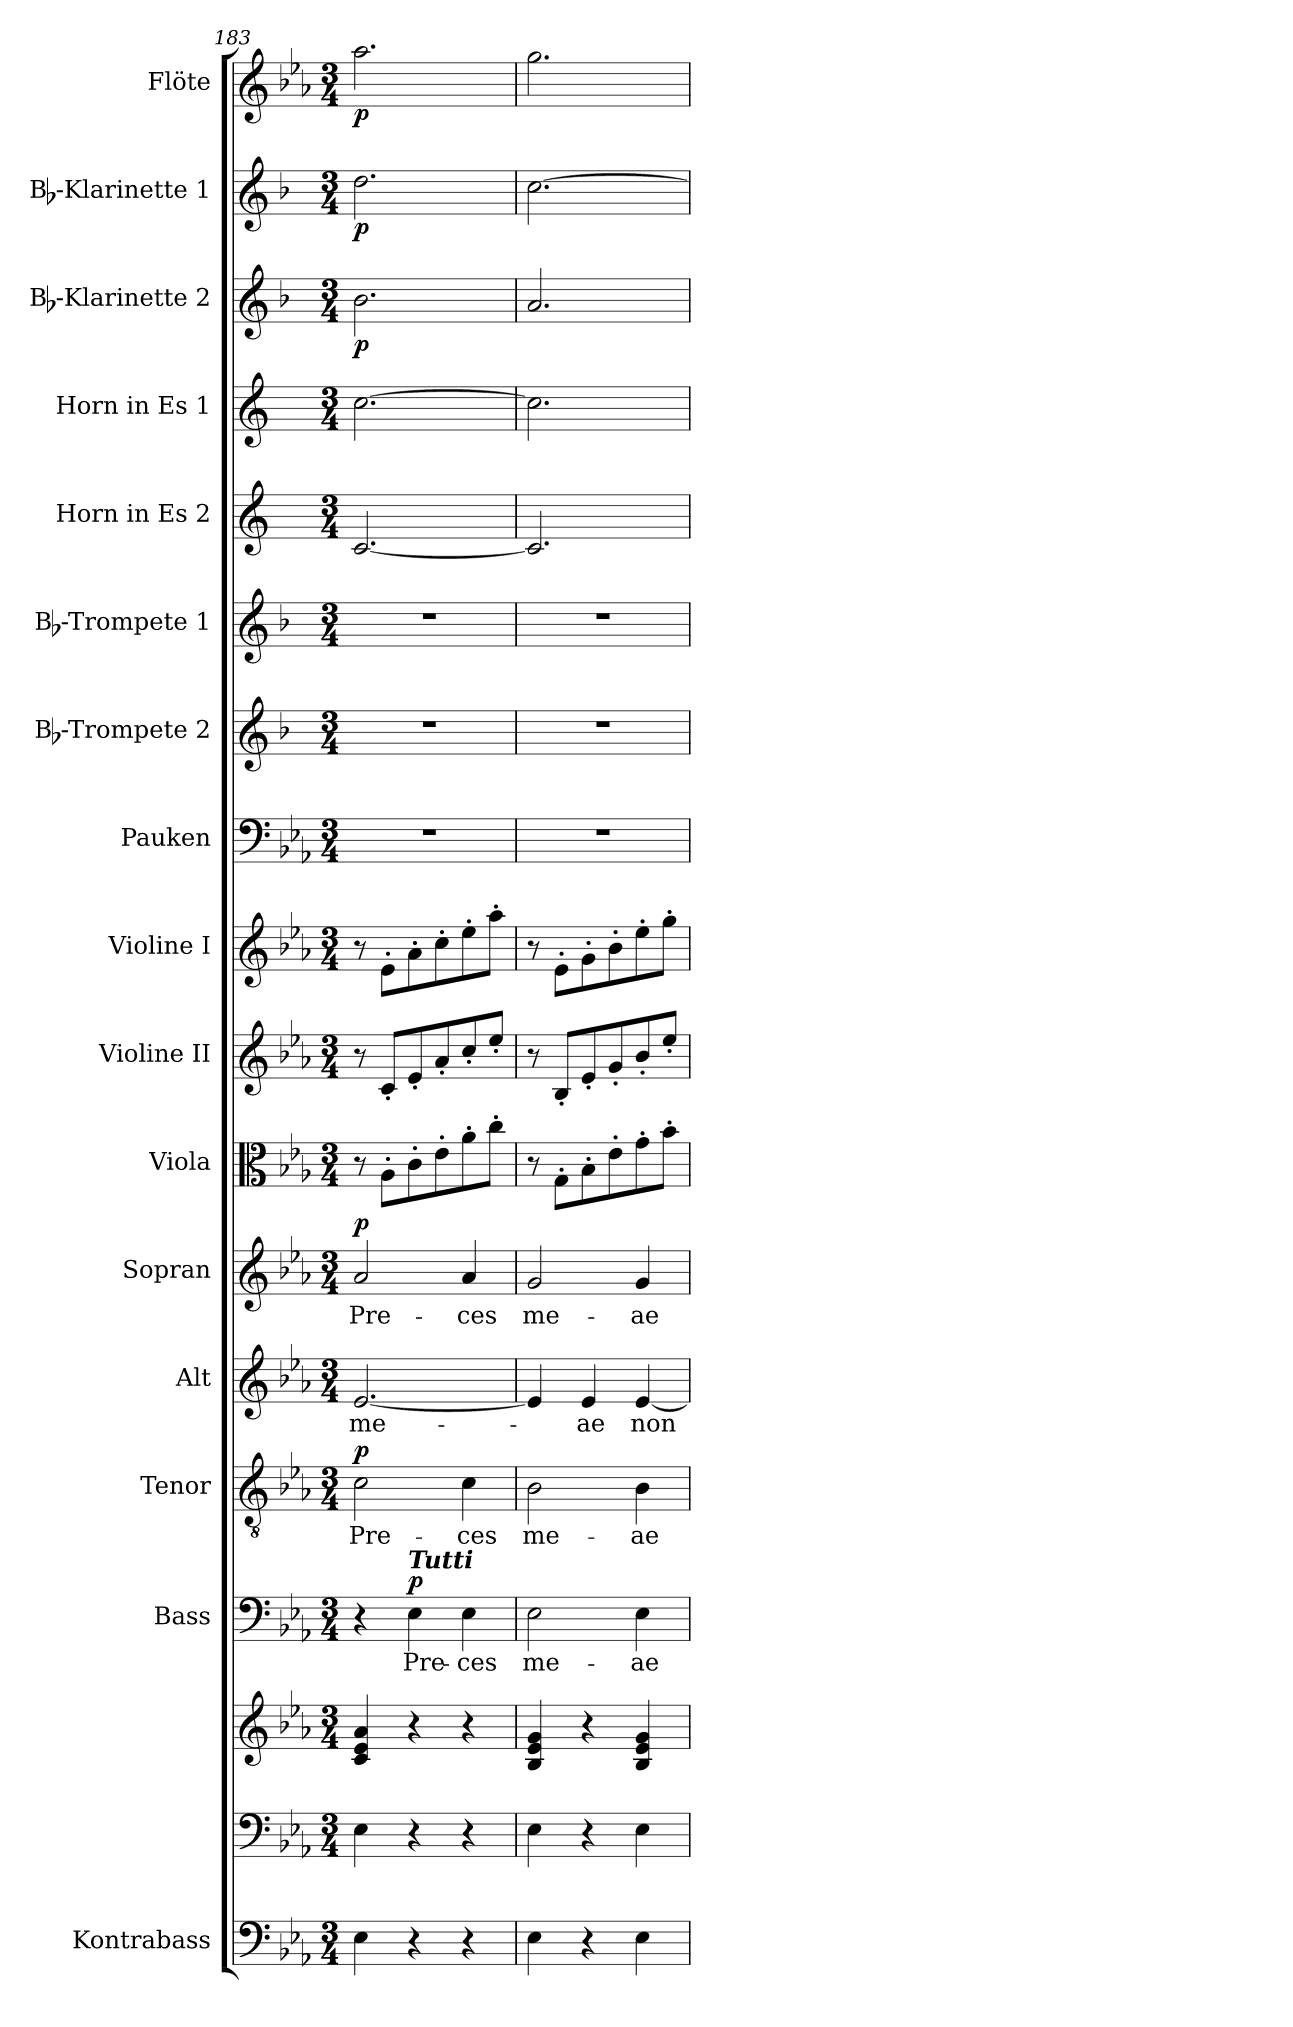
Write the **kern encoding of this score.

**kern	**kern	**kern	**kern	**text	**dynam	**kern	**text	**dynam	**kern	**text	**kern	**text	**dynam	**kern	**kern	**kern	**kern	**kern	**kern	**kern	**kern	**kern	**dynam	**kern	**dynam	**kern	**dynam
*part17	*part16	*part16	*part15	*part15	*part15	*part14	*part14	*part14	*part13	*part13	*part12	*part12	*part12	*part11	*part10	*part9	*part8	*part7	*part6	*part5	*part4	*part3	*part3	*part2	*part2	*part1	*part1
*staff18	*staff17	*staff16	*staff15	*staff15	*staff15	*staff14	*staff14	*staff14	*staff13	*staff13	*staff12	*staff12	*staff12	*staff11	*staff10	*staff9	*staff8	*staff7	*staff6	*staff5	*staff4	*staff3	*staff3	*staff2	*staff2	*staff1	*staff1
*I"Kontrabass	*	*	*I"Bass	*	*	*I"Tenor	*	*	*I"Alt	*	*I"Sopran	*	*	*I"Viola	*I"Violine II	*I"Violine I	*I"Pauken	*I"Bb-Trompete 2	*I"Bb-Trompete 1	*I"Horn in Es 2	*I"Horn in Es 1	*I"Bb-Klarinette 2	*	*I"Bb-Klarinette 1	*	*I"Flöte	*
*I'Kb.	*	*	*I'B.	*	*	*I'T.	*	*	*I'A.	*	*I'S.	*	*	*I'Vla.	*I'Vl. II	*I'Vl. I	*I'Pk.	*I'Bb Trp. 2	*I'Bb Trp. 1	*	*	*I'Bb Kl. 2	*	*I'Bb Kl. 1	*	*I'Fl.	*
!!LO:PB:g=z
*clefF4	*clefF4	*clefG2	*clefF4	*	*	*clefGv2	*	*	*clefG2	*	*clefG2	*	*	*clefC3	*clefG2	*clefG2	*clefF4	*clefG2	*clefG2	*clefG2	*clefG2	*clefG2	*	*clefG2	*	*clefG2	*
*ITrd7c12	*	*	*	*	*	*	*	*	*	*	*	*	*	*	*	*	*	*ITrd1c2	*ITrd1c2	*ITrd5c9	*ITrd5c9	*ITrd1c2	*	*ITrd1c2	*	*	*
*k[b-e-a-]	*k[b-e-a-]	*k[b-e-a-]	*k[b-e-a-]	*	*	*k[b-e-a-]	*	*	*k[b-e-a-]	*	*k[b-e-a-]	*	*	*k[b-e-a-]	*k[b-e-a-]	*k[b-e-a-]	*k[b-e-a-]	*k[b-e-a-]	*k[b-e-a-]	*k[b-e-a-]	*k[b-e-a-]	*k[b-e-a-]	*	*k[b-e-a-]	*	*k[b-e-a-]	*
*E-:	*E-:	*E-:	*E-:	*	*	*E-:	*	*	*E-:	*	*E-:	*	*	*E-:	*E-:	*E-:	*E-:	*E-:	*E-:	*E-:	*E-:	*E-:	*	*E-:	*	*E-:	*
*M3/4	*M3/4	*M3/4	*M3/4	*	*	*M3/4	*	*	*M3/4	*	*M3/4	*	*	*M3/4	*M3/4	*M3/4	*M3/4	*M3/4	*M3/4	*M3/4	*M3/4	*M3/4	*	*M3/4	*	*M3/4	*
=183	=183	=183	=183	=183	=183	=183	=183	=183	=183	=183	=183	=183	=183	=183	=183	=183	=183	=183	=183	=183	=183	=183	=183	=183	=183	=183	=183
!	!	!	!	!	!	!	!LO:LY:b	!LO:DY:a	!	!LO:LY:b	!	!LO:LY:b	!LO:DY:a	!	!	!	!	!	!	!	!	!	!LO:DY:b	!	!LO:DY:b	!	!LO:DY:b
4EE-\	4E-\	4c/ 4e-/ 4a-/	4r	.	.	2c\	Pre-	p	[2.e-/	me-	2a-/	Pre-	p	8r	8r	8r	2.r	2.r	2.r	[2.E-/	[2.e-\	2.a-\	p	2.cc\	p	2.aa-\	p
.	.	.	.	.	.	.	.	.	.	.	.	.	.	8A-'>\L	8c'</L	8e-'>\L	.	.	.	.	.	.	.	.	.	.	.
!	!	!	!LO:TX:a:Bi:t=Tutti	!	!	!	!	!	!	!	!	!	!	!	!	!	!	!	!	!	!	!	!	!	!	!	!
!	!	!	!	!LO:LY:b	!LO:DY:a	!	!	!	!	!	!	!	!	!	!	!	!	!	!	!	!	!	!	!	!	!	!
4r	4r	4r	4E-\	Pre-	p	.	.	.	.	.	.	.	.	8c'>\	8e-'</	8a-'>\	.	.	.	.	.	.	.	.	.	.	.
.	.	.	.	.	.	.	.	.	.	.	.	.	.	8e-'>\	8a-'</	8cc'>\	.	.	.	.	.	.	.	.	.	.	.
!	!	!	!	!LO:LY:b	!	!	!LO:LY:b	!	!	!	!	!LO:LY:b	!	!	!	!	!	!	!	!	!	!	!	!	!	!	!
4r	4r	4r	4E-\	-ces	.	4c\	-ces	.	.	.	4a-/	-ces	.	8a-'>\	8cc'</	8ee-'>\	.	.	.	.	.	.	.	.	.	.	.
.	.	.	.	.	.	.	.	.	.	.	.	.	.	8cc'>\J	8ee-'</J	8aa-'>\J	.	.	.	.	.	.	.	.	.	.	.
=184	=184	=184	=184	=184	=184	=184	=184	=184	=184	=184	=184	=184	=184	=184	=184	=184	=184	=184	=184	=184	=184	=184	=184	=184	=184	=184	=184
!	!	!	!	!LO:LY:b	!	!	!LO:LY:b	!	!	!	!	!LO:LY:b	!	!	!	!	!	!	!	!	!	!	!	!	!	!	!
4EE-\	4E-\	4B-/ 4e-/ 4g/	2E-\	me-	.	2B-\	me-	.	4e-/]	.	2g/	me-	.	8r	8r	8r	2.r	2.r	2.r	2.E-/]	2.e-\]	2.g/	.	[2.b-\	.	2.gg\	.
.	.	.	.	.	.	.	.	.	.	.	.	.	.	8G'>\L	8B-'</L	8e-'>\L	.	.	.	.	.	.	.	.	.	.	.
!	!	!	!	!	!	!	!	!	!	!LO:LY:b	!	!	!	!	!	!	!	!	!	!	!	!	!	!	!	!	!
4r	4r	4r	.	.	.	.	.	.	4e-/	-ae	.	.	.	8B-'>\	8e-'</	8g'>\	.	.	.	.	.	.	.	.	.	.	.
.	.	.	.	.	.	.	.	.	.	.	.	.	.	8e-'>\	8g'</	8b-'>\	.	.	.	.	.	.	.	.	.	.	.
!	!	!	!	!LO:LY:b	!	!	!LO:LY:b	!	!	!LO:LY:b	!	!LO:LY:b	!	!	!	!	!	!	!	!	!	!	!	!	!	!	!
4EE-\	4E-\	4B-/ 4e-/ 4g/	4E-\	-ae	.	4B-\	-ae	.	[4e-/	non	4g/	-ae	.	8g'>\	8b-'</	8ee-'>\	.	.	.	.	.	.	.	.	.	.	.
.	.	.	.	.	.	.	.	.	.	.	.	.	.	8b-'>\J	8ee-'</J	8gg'>\J	.	.	.	.	.	.	.	.	.	.	.
=	=	=	=	=	=	=	=	=	=	=	=	=	=	=	=	=	=	=	=	=	=	=	=	=	=	=	=
*-	*-	*-	*-	*-	*-	*-	*-	*-	*-	*-	*-	*-	*-	*-	*-	*-	*-	*-	*-	*-	*-	*-	*-	*-	*-	*-	*-
